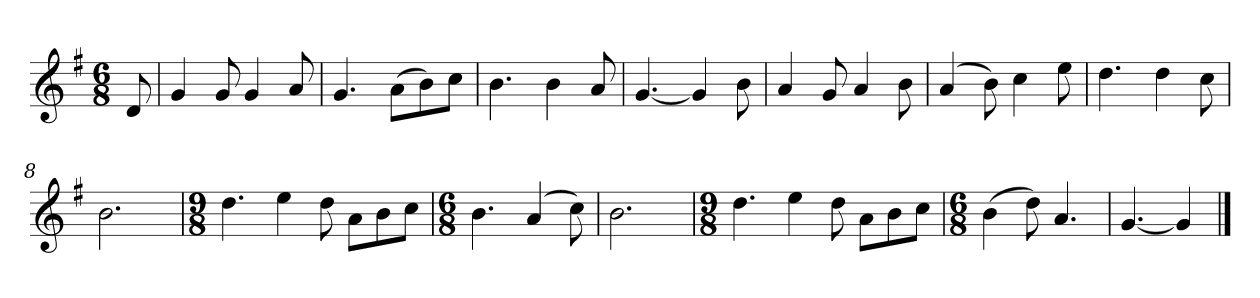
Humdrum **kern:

**kern
*part1
*staff1
*k[f#]
*M6/8
*MM120
=
8d
=1
4g
8g
4g
8a
=2
4.g
(8aL
8b)
8ccJ
=3
4.b
4b
8a
=4
[4.g
4g]
8b
=5
4a
8g
4a
8b
=6
(4a
8b)
4cc
8ee
=7
4.dd
4dd
8cc
=8
2.b
=9
*M9/8
4.dd
4ee
8dd
8aL
8b
8ccJ
=10
*M6/8
4.b
(4a
8cc)
=11
2.b
=12
*M9/8
4.dd
4ee
8dd
8aL
8b
8ccJ
=13
*M6/8
(4b
8dd)
4.a
=14
[4.g
4g]
==
*-
